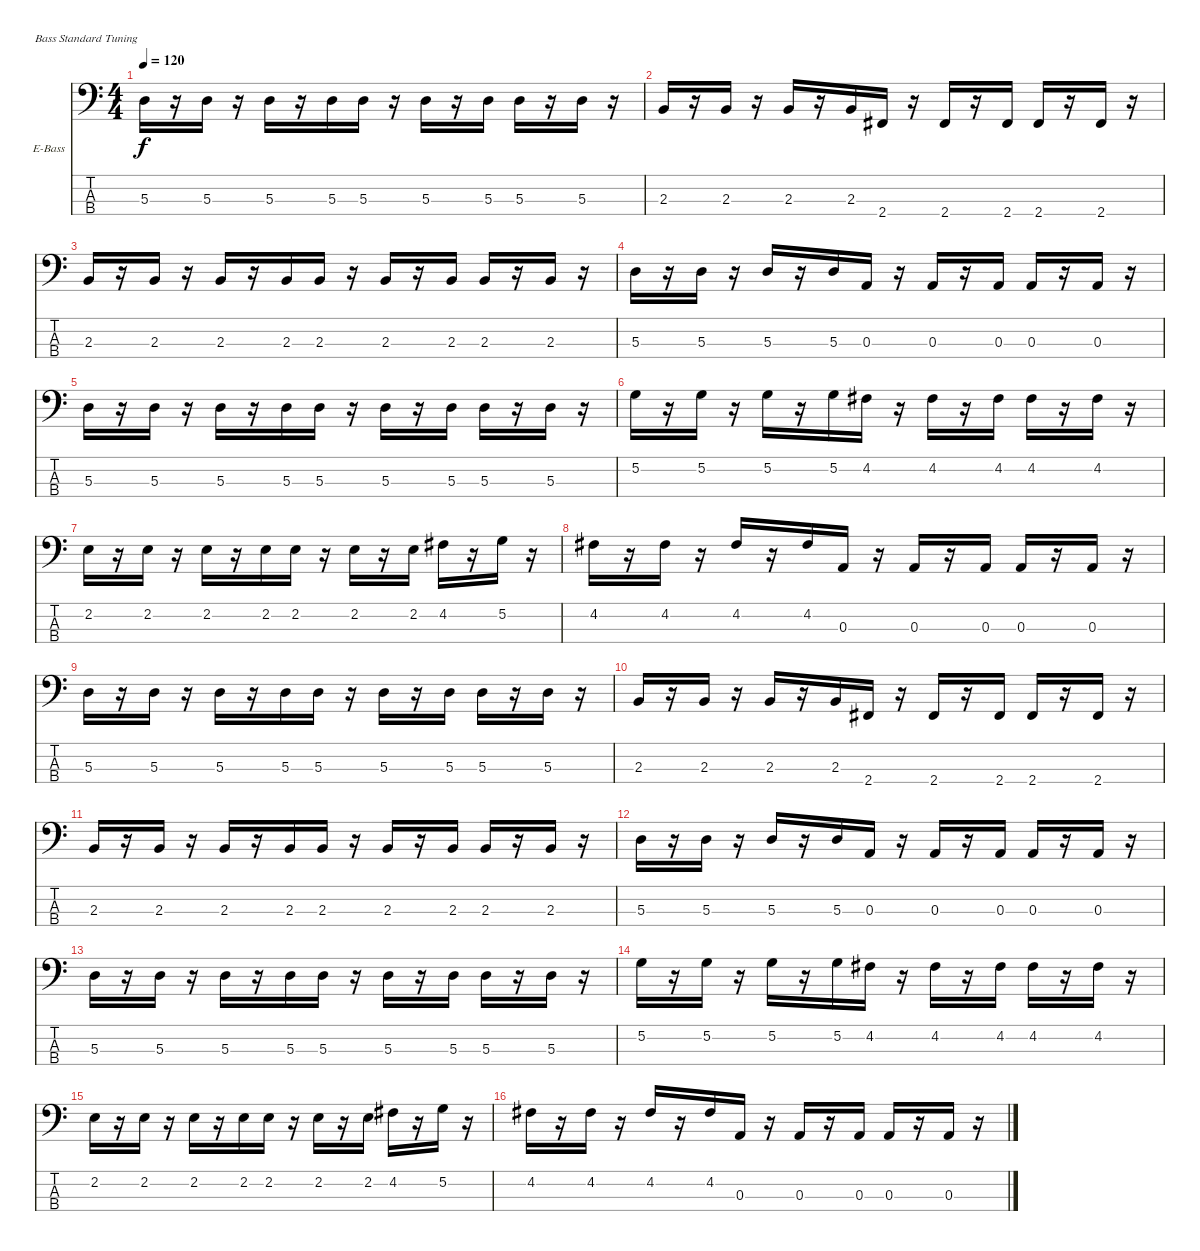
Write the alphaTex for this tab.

\defaultSystemsLayout 4
\bracketExtendMode nobrackets
\firstSystemTrackNameOrientation horizontal
\otherSystemsTrackNameOrientation horizontal
\track ("Electric Bass" "E-Bass") {instrument electricbassfinger}
\staff {score tabs}
\tuning (G2 D2 A1 E1)
\ts (4 4)
\tempo 120
\clef f4
\ks c
5.3.16{dy f} r.16 5.3.16 r.16 5.3.16 r.16 5.3.16 5.3.16 r.16 5.3.16 r.16 5.3.16 5.3.16 r.16 5.3.16 r.16 |
2.3.16 r.16 2.3.16 r.16 2.3.16 r.16 2.3.16 2.4.16 r.16 2.4.16 r.16 2.4.16 2.4.16 r.16 2.4.16 r.16 |
2.3.16 r.16 2.3.16 r.16 2.3.16 r.16 2.3.16 2.3.16 r.16 2.3.16 r.16 2.3.16 2.3.16 r.16 2.3.16 r.16 |
5.3.16 r.16 5.3.16 r.16 5.3.16 r.16 5.3.16 0.3.16 r.16 0.3.16 r.16 0.3.16 0.3.16 r.16 0.3.16 r.16 |
5.3.16 r.16 5.3.16 r.16 5.3.16 r.16 5.3.16 5.3.16 r.16 5.3.16 r.16 5.3.16 5.3.16 r.16 5.3.16 r.16 |
5.2.16 r.16 5.2.16 r.16 5.2.16 r.16 5.2.16 4.2.16 r.16 4.2.16 r.16 4.2.16 4.2.16 r.16 4.2.16 r.16 |
2.2.16 r.16 2.2.16 r.16 2.2.16 r.16 2.2.16 2.2.16 r.16 2.2.16 r.16 2.2.16 4.2.16 r.16 5.2.16 r.16 |
4.2.16 r.16 4.2.16 r.16 4.2.16 r.16 4.2.16 0.3.16 r.16 0.3.16 r.16 0.3.16 0.3.16 r.16 0.3.16 r.16 |
5.3.16 r.16 5.3.16 r.16 5.3.16 r.16 5.3.16 5.3.16 r.16 5.3.16 r.16 5.3.16 5.3.16 r.16 5.3.16 r.16 |
2.3.16 r.16 2.3.16 r.16 2.3.16 r.16 2.3.16 2.4.16 r.16 2.4.16 r.16 2.4.16 2.4.16 r.16 2.4.16 r.16 |
2.3.16 r.16 2.3.16 r.16 2.3.16 r.16 2.3.16 2.3.16 r.16 2.3.16 r.16 2.3.16 2.3.16 r.16 2.3.16 r.16 |
5.3.16 r.16 5.3.16 r.16 5.3.16 r.16 5.3.16 0.3.16 r.16 0.3.16 r.16 0.3.16 0.3.16 r.16 0.3.16 r.16 |
5.3.16 r.16 5.3.16 r.16 5.3.16 r.16 5.3.16 5.3.16 r.16 5.3.16 r.16 5.3.16 5.3.16 r.16 5.3.16 r.16 |
5.2.16 r.16 5.2.16 r.16 5.2.16 r.16 5.2.16 4.2.16 r.16 4.2.16 r.16 4.2.16 4.2.16 r.16 4.2.16 r.16 |
2.2.16 r.16 2.2.16 r.16 2.2.16 r.16 2.2.16 2.2.16 r.16 2.2.16 r.16 2.2.16 4.2.16 r.16 5.2.16 r.16 |
4.2.16 r.16 4.2.16 r.16 4.2.16 r.16 4.2.16 0.3.16 r.16 0.3.16 r.16 0.3.16 0.3.16 r.16 0.3.16 r.16
